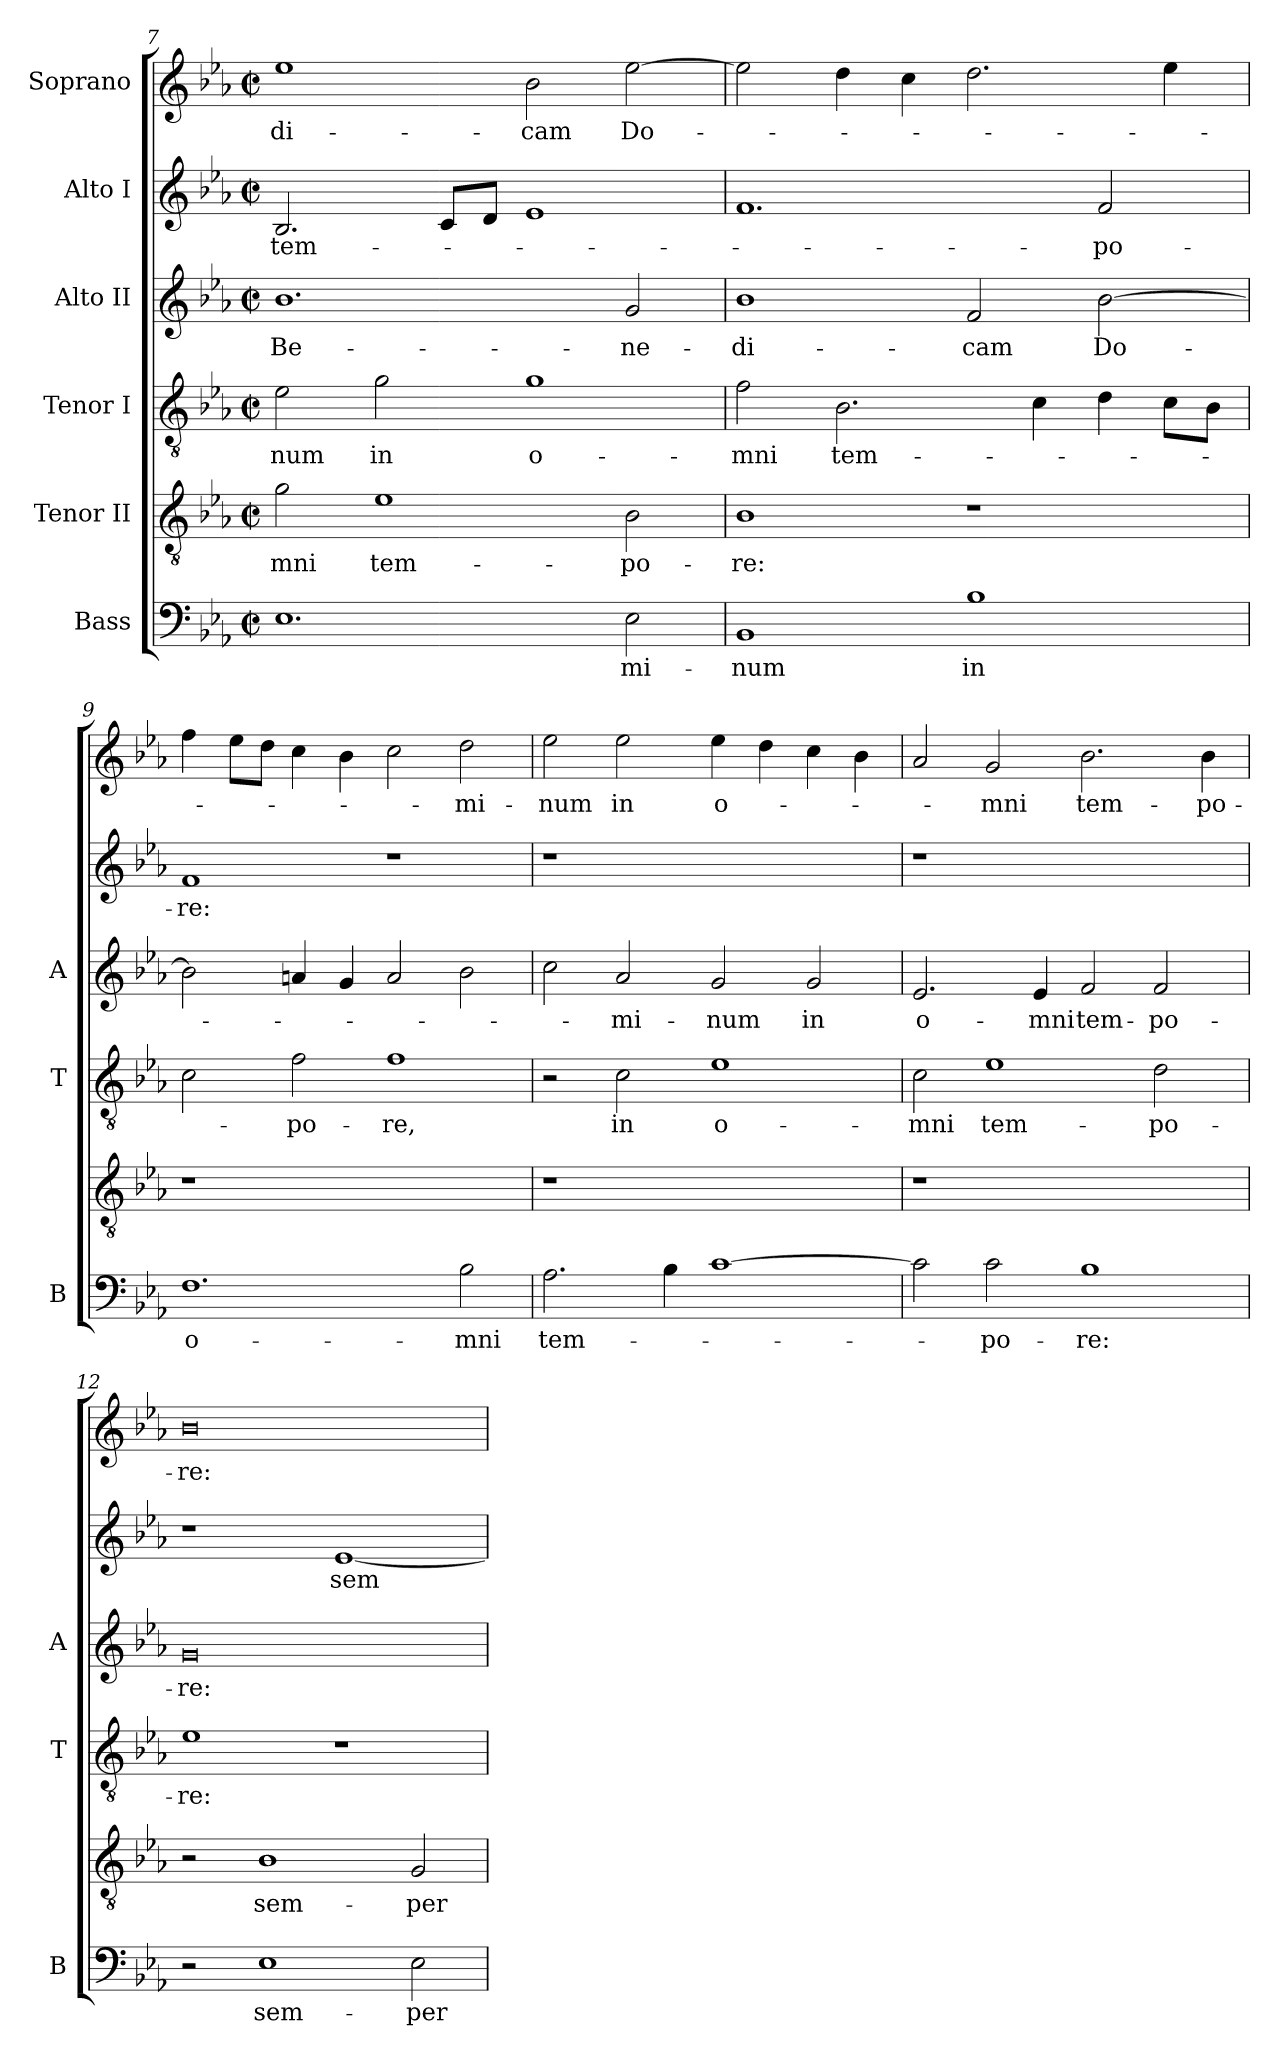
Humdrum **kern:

**kern	**text	**kern	**text	**kern	**text	**kern	**text	**kern	**text	**kern	**text
*part6	*part6	*part5	*part5	*part4	*part4	*part3	*part3	*part2	*part2	*part1	*part1
*staff6	*staff6	*staff5	*staff5	*staff4	*staff4	*staff3	*staff3	*staff2	*staff2	*staff1	*staff1
*I"Bass	*	*I"Tenor II	*	*I"Tenor I	*	*I"Alto II	*	*I"Alto I	*	*I"Soprano	*
*I'B	*	*	*	*I'T	*	*I'A	*	*	*	*	*
*clefF4	*	*clefGv2	*	*clefGv2	*	*clefG2	*	*clefG2	*	*clefG2	*
*k[b-e-a-]	*	*k[b-e-a-]	*	*k[b-e-a-]	*	*k[b-e-a-]	*	*k[b-e-a-]	*	*k[b-e-a-]	*
*E-:	*	*E-:	*	*E-:	*	*E-:	*	*E-:	*	*E-:	*
*M2/2	*	*M2/2	*	*M2/2	*	*M2/2	*	*M2/2	*	*M2/2	*
*met(c|)	*	*met(c|)	*	*met(c|)	*	*met(c|)	*	*met(c|)	*	*met(c|)	*
=7	=7	=7	=7	=7	=7	=7	=7	=7	=7	=7	=7
!	!	!	!LO:LY:b	!	!LO:LY:b	!	!LO:LY:b	!	!LO:LY:b	!	!LO:LY:b
1.E-	.	2g\	-mni	2e-\	-num	1.b-	Be-	2.B-/	tem-	1ee-	-di-
!	!	!	!LO:LY:b	!	!LO:LY:b	!	!	!	!	!	!
.	.	1e-	tem-	2g\	in	.	.	.	.	.	.
.	.	.	.	.	.	.	.	8c/L	.	.	.
.	.	.	.	.	.	.	.	8d/J	.	.	.
!	!	!	!	!	!LO:LY:b	!	!	!	!	!	!LO:LY:b
.	.	.	.	1g	o-	.	.	1e-	.	2b-\	-cam
!	!LO:LY:b	!	!LO:LY:b	!	!	!	!LO:LY:b	!	!	!	!LO:LY:b
2E-\	-mi-	2B-\	-po-	.	.	2g/	-ne-	.	.	[>2ee-\	Do-
=8	=8	=8	=8	=8	=8	=8	=8	=8	=8	=8	=8
!	!LO:LY:b	!	!LO:LY:b	!	!LO:LY:b	!	!LO:LY:b	!	!	!	!
1BB-	-num	1B-	-re:	2f\	-mni	1b-	-di-	1.f	.	2ee-\]	.
!	!	!	!	!	!LO:LY:b	!	!	!	!	!	!
.	.	.	.	2.B-\	tem-	.	.	.	.	4dd\	.
.	.	.	.	.	.	.	.	.	.	4cc\	.
!	!LO:LY:b	!	!	!	!	!	!LO:LY:b	!	!	!	!
1B-	in	1r	.	.	.	2f/	-cam	.	.	2.dd\	.
.	.	.	.	4c\	.	.	.	.	.	.	.
!	!	!	!	!	!	!	!LO:LY:b	!	!LO:LY:b	!	!
.	.	.	.	4d\	.	[>2b-\	Do-	2f/	-po-	.	.
.	.	.	.	8c\L	.	.	.	.	.	4ee-\	.
.	.	.	.	8B-\J	.	.	.	.	.	.	.
=9	=9	=9	=9	=9	=9	=9	=9	=9	=9	=9	=9
!	!LO:LY:b	!LO:N:vis=1	!	!	!	!	!	!	!LO:LY:b	!	!
1.F	o-	1r	.	2c\	.	2b-\]	.	1f	-re:	4ff\	.
.	.	.	.	.	.	.	.	.	.	8ee-\L	.
.	.	.	.	.	.	.	.	.	.	8dd\J	.
!	!	!	!	!	!LO:LY:b	!	!	!	!	!	!
.	.	.	.	2f\	-po-	4an/	.	.	.	4cc\	.
.	.	.	.	.	.	4g/	.	.	.	4b-\	.
!	!	!	!	!	!LO:LY:b	!	!	!	!	!	!
.	.	1ryy	.	1f	-re,	2a/	.	1r	.	2cc\	.
!	!LO:LY:b	!	!	!	!	!	!	!	!	!	!LO:LY:b
2B-\	-mni	.	.	.	.	2b-\	.	.	.	2dd\	-mi-
!!LO:PB:g=z
=10	=10	=10	=10	=10	=10	=10	=10	=10	=10	=10	=10
!	!LO:LY:b	!LO:N:vis=1	!	!	!	!	!	!LO:N:vis=1	!	!	!LO:LY:b
2.A-\	tem-	1r	.	2r	.	2cc\	.	1r	.	2ee-\	-num
!	!	!	!	!	!LO:LY:b	!	!LO:LY:b	!	!	!	!LO:LY:b
.	.	.	.	2c\	in	2a-/	-mi-	.	.	2ee-\	in
4B-\	.	.	.	.	.	.	.	.	.	.	.
!	!	!	!	!	!LO:LY:b	!	!LO:LY:b	!	!	!	!LO:LY:b
[>1c	.	1ryy	.	1e-	o-	2g/	-num	1ryy	.	4ee-\	o-
.	.	.	.	.	.	.	.	.	.	4dd\	.
!	!	!	!	!	!	!	!LO:LY:b	!	!	!	!
.	.	.	.	.	.	2g/	in	.	.	4cc\	.
.	.	.	.	.	.	.	.	.	.	4b-\	.
=11	=11	=11	=11	=11	=11	=11	=11	=11	=11	=11	=11
!	!	!LO:N:vis=1	!	!	!LO:LY:b	!	!LO:LY:b	!LO:N:vis=1	!	!	!
2c\]	.	1r	.	2c\	-mni	2.e-/	o-	1r	.	2a-/	.
!	!LO:LY:b	!	!	!	!LO:LY:b	!	!	!	!	!	!LO:LY:b
2c\	-po-	.	.	1e-	tem-	.	.	.	.	2g/	-mni
!	!	!	!	!	!	!	!LO:LY:b	!	!	!	!
.	.	.	.	.	.	4e-/	-mni	.	.	.	.
!	!LO:LY:b	!	!	!	!	!	!LO:LY:b	!	!	!	!LO:LY:b
1B-	-re:	1ryy	.	.	.	2f/	tem-	1ryy	.	2.b-\	tem-
!	!	!	!	!	!LO:LY:b	!	!LO:LY:b	!	!	!	!
.	.	.	.	2d\	-po-	2f/	-po-	.	.	.	.
!	!	!	!	!	!	!	!	!	!	!	!LO:LY:b
.	.	.	.	.	.	.	.	.	.	4b-\	-po-
=12	=12	=12	=12	=12	=12	=12	=12	=12	=12	=12	=12
!	!	!	!	!	!LO:LY:b	!	!LO:LY:b	!	!	!	!LO:LY:b
2r	.	2r	.	1e-	-re:	0g	-re:	1r	.	0b-	-re:
!	!LO:LY:b	!	!LO:LY:b	!	!	!	!	!	!	!	!
1E-	sem-	1B-	sem-	.	.	.	.	.	.	.	.
!	!	!	!	!	!	!	!	!	!LO:LY:b	!	!
.	.	.	.	1r	.	.	.	[<1e-	sem-	.	.
!	!LO:LY:b	!	!LO:LY:b	!	!	!	!	!	!	!	!
2E-\	-per	2G/	-per	.	.	.	.	.	.	.	.
=	=	=	=	=	=	=	=	=	=	=	=
*-	*-	*-	*-	*-	*-	*-	*-	*-	*-	*-	*-
